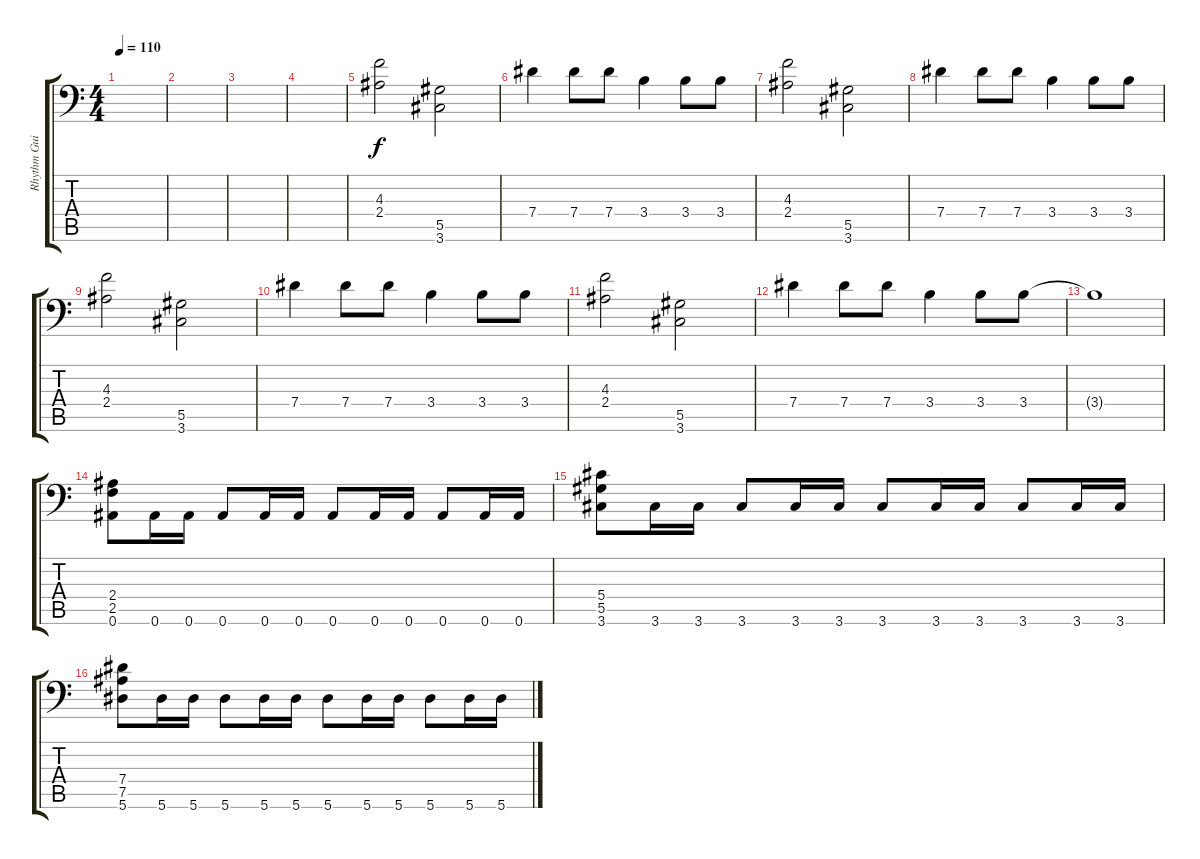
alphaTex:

\track ("Rhythm Guitar I" "Rhythm Gui") {instrument distortionguitar}
\staff {score tabs}
\tuning (Bb3 F3 Db3 Ab2 Eb2 Bb1) {hide}
\ts (4 4)
\tempo 110
\clef f4
\ks c
|
|
|
|
(4.3 2.4).2 (5.5 3.6).2 |
7.4.4 7.4.8 7.4.8 3.4.4 3.4.8 3.4.8 |
(4.3 2.4).2 (5.5 3.6).2 |
7.4.4 7.4.8 7.4.8 3.4.4 3.4.8 3.4.8 |
(4.3 2.4).2 (5.5 3.6).2 |
7.4.4 7.4.8 7.4.8 3.4.4 3.4.8 3.4.8 |
(4.3 2.4).2 (5.5 3.6).2 |
7.4.4 7.4.8 7.4.8 3.4.4 3.4.8 3.4.8 |
3.4{t}.1 |
(2.4 2.5 0.6).8 0.6.16 0.6.16 0.6.8 0.6.16 0.6.16 0.6.8 0.6.16 0.6.16 0.6.8 0.6.16 0.6.16 |
(5.4 5.5 3.6).8 3.6.16 3.6.16 3.6.8 3.6.16 3.6.16 3.6.8 3.6.16 3.6.16 3.6.8 3.6.16 3.6.16 |
(7.4 7.5 5.6).8 5.6.16 5.6.16 5.6.8 5.6.16 5.6.16 5.6.8 5.6.16 5.6.16 5.6.8 5.6.16 5.6.16
